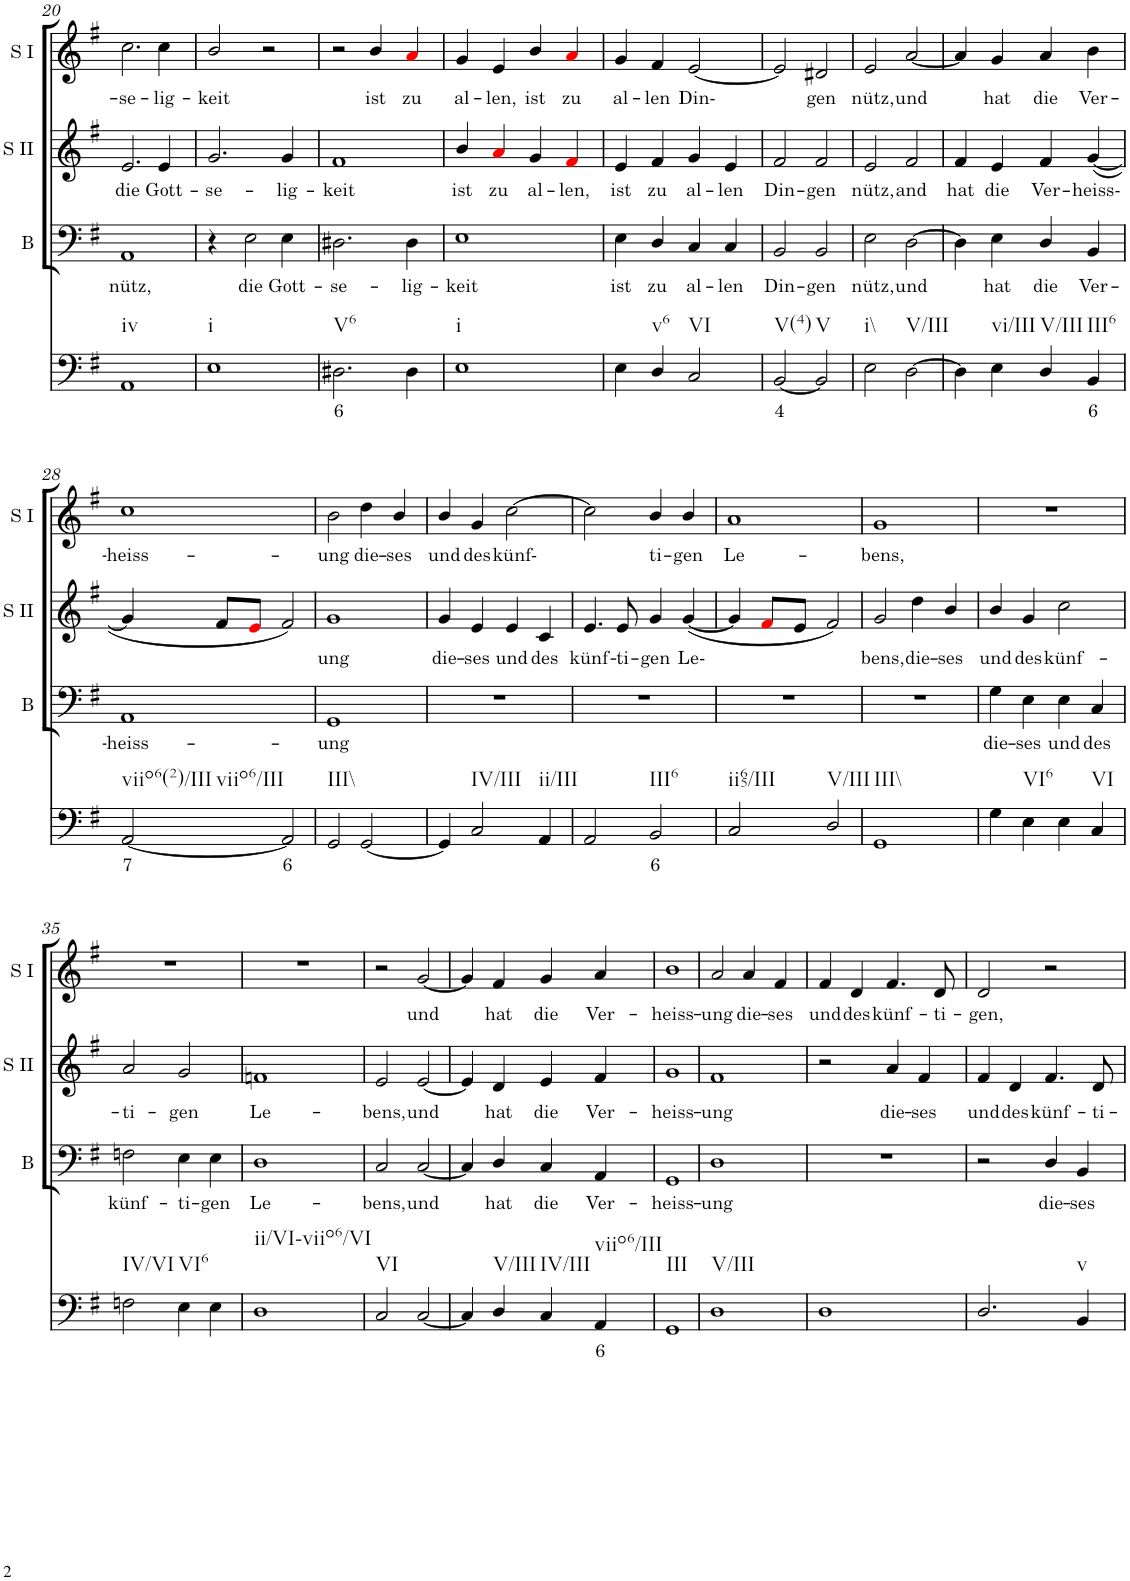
**kern	**text	**kern	**text	**kern	**text	**kern	**text
*part4	*part4	*part3	*part3	*part2	*part2	*part1	*part1
*staff4	*staff4	*staff3	*staff3	*staff2	*staff2	*staff1	*staff1
*I"Continuo	*	*I"Bass	*	*I"Soprano II	*	*I"Soprano I	*
*	*	*I'B	*	*I'S II	*	*I'S I	*
!!LO:PB:g=z
*clefF4	*	*clefF4	*	*clefG2	*	*clefG2	*
*k[f#]	*	*k[f#]	*	*k[f#]	*	*k[f#]	*
*M4/4	*	*M4/4	*	*M4/4	*	*M4/4	*
=20	=20	=20	=20	=20	=20	=20	=20
!LO:TX:b:t=iv	!	!	!	!	!	!	!
!	!	!	!LO:LY:b	!	!LO:LY:b	!	!LO:LY:b
1AA	.	1AA	nütz,	2.e/	die	2.cc\	se-
!	!	!	!	!	!LO:LY:b	!	!LO:LY:b
.	.	.	.	4e/	Gott-	4cc\	lig-
=21	=21	=21	=21	=21	=21	=21	=21
!LO:TX:b:t=i	!	!	!	!	!	!	!
!	!	!	!	!	!LO:LY:b	!	!LO:LY:b
1E	.	4r	.	2.g/	se-	2b/	keit
!	!	!	!LO:LY:b	!	!	!	!
.	.	2E\	die	.	.	.	.
.	.	.	.	.	.	2r	.
!	!	!	!LO:LY:b	!	!LO:LY:b	!	!
.	.	4E\	Gott-	4g/	lig-	.	.
=22	=22	=22	=22	=22	=22	=22	=22
!LO:TX:b:t=V6	!	!	!	!	!	!	!
!	!LO:LY:b	!	!LO:LY:b	!	!LO:LY:b	!	!
2.D#X\	6	2.D#X\	se-	1f#	keit	2r	.
!	!	!	!	!	!	!	!LO:LY:b
.	.	.	.	.	.	4b/	ist
!	!	!	!LO:LY:b	!	!	!	!LO:LY:b
4D#\	.	4D#\	lig-	.	.	4ai/	zu
=23	=23	=23	=23	=23	=23	=23	=23
!LO:TX:b:t=i	!	!	!	!	!	!	!
!	!	!	!LO:LY:b	!	!LO:LY:b	!	!LO:LY:b
1E	.	1E	keit	4b/	ist	4g/	al-
!	!	!	!	!	!LO:LY:b	!	!LO:LY:b
.	.	.	.	4ai/	zu	4e/	len,
!	!	!	!	!	!LO:LY:b	!	!LO:LY:b
.	.	.	.	4g/	al-	4b/	ist
!	!	!	!	!	!LO:LY:b	!	!LO:LY:b
.	.	.	.	4f#i/	len,	4ai/	zu
=24	=24	=24	=24	=24	=24	=24	=24
!	!	!	!LO:LY:b	!	!LO:LY:b	!	!LO:LY:b
4E\	.	4E\	ist	4e/	ist	4g/	al-
!LO:TX:b:t=v6	!	!	!	!	!	!	!
!	!	!	!LO:LY:b	!	!LO:LY:b	!	!LO:LY:b
4D/	.	4D/	zu	4f#/	zu	4f#/	len
!LO:TX:b:t=VI	!	!	!	!	!	!	!
!	!	!	!LO:LY:b	!	!LO:LY:b	!	!LO:LY:b
2C/	.	4C/	al-	4g/	al-	[2e/	Din-
!	!	!	!LO:LY:b	!	!LO:LY:b	!	!
.	.	4C/	len	4e/	len	.	.
=25	=25	=25	=25	=25	=25	=25	=25
!LO:TX:b:t=V(4)	!	!	!	!	!	!	!
!	!LO:LY:b	!	!LO:LY:b	!	!LO:LY:b	!	!
[2BB/	4	2BB/	Din-	2f#/	Din-	2e/]	.
!LO:TX:b:t=V	!	!	!	!	!	!	!
!	!	!	!LO:LY:b	!	!LO:LY:b	!	!LO:LY:b
2BB/]	.	2BB/	gen	2f#/	gen	2d#X/	gen
=26	=26	=26	=26	=26	=26	=26	=26
!LO:TX:b:t=i\\	!	!	!	!	!	!	!
!	!	!	!LO:LY:b	!	!LO:LY:b	!	!LO:LY:b
2E\	.	2E\	nütz,	2e/	nütz,	2e/	nütz,
!LO:TX:b:t=V/III	!	!	!	!	!	!	!
!	!	!	!LO:LY:b	!	!LO:LY:b	!	!LO:LY:b
[2D\	.	[2D\	und	2f#/	and	[2a/	und
=27	=27	=27	=27	=27	=27	=27	=27
!	!	!	!	!	!LO:LY:b	!	!
4D\]	.	4D\]	.	4f#/	hat	4a/]	.
!LO:TX:b:t=vi/III	!	!	!	!	!	!	!
!	!	!	!LO:LY:b	!	!LO:LY:b	!	!LO:LY:b
4E\	.	4E\	hat	4e/	die	4g/	hat
!LO:TX:b:t=V/III	!	!	!	!	!	!	!
!	!	!	!LO:LY:b	!	!LO:LY:b	!	!LO:LY:b
4D/	.	4D/	die	4f#/	Ver-	4a/	die
!LO:TX:b:t=III6	!	!	!	!	!	!	!
!	!LO:LY:b	!	!LO:LY:b	!	!LO:LY:b	!	!LO:LY:b
4BB/	6	4BB/	Ver-	([4g/	heiss-	4b\	Ver-
!!LO:LB:g=z
=28	=28	=28	=28	=28	=28	=28	=28
!LO:TX:b:t=viio6(2)/III	!	!	!	!	!	!	!
!LO:TX:b:t=viio6/III	!	!	!	!	!	!	!
!	!LO:LY:b	!	!LO:LY:b	!	!	!	!LO:LY:b
[2AA/	7	1AA	heiss-	4g/]	.	1cc	heiss-
.	.	.	.	8f#/L	.	.	.
.	.	.	.	8ei/J	.	.	.
!	!LO:LY:b	!	!	!	!	!	!
2AA/]	6	.	.	2f#/)	.	.	.
=29	=29	=29	=29	=29	=29	=29	=29
!LO:TX:b:t=III\\	!	!	!	!	!	!	!
!	!	!	!LO:LY:b	!	!LO:LY:b	!	!LO:LY:b
2GG/	.	1GG	ung	1g	ung	2b\	ung
!	!	!	!	!	!	!	!LO:LY:b
[2GG/	.	.	.	.	.	4dd\	die-
!	!	!	!	!	!	!	!LO:LY:b
.	.	.	.	.	.	4b/	ses
=30	=30	=30	=30	=30	=30	=30	=30
!	!	!	!	!	!LO:LY:b	!	!LO:LY:b
4GG/]	.	1r	.	4g/	die-	4b/	und
!LO:TX:b:t=IV/III	!	!	!	!	!	!	!
!	!	!	!	!	!LO:LY:b	!	!LO:LY:b
2C/	.	.	.	4e/	ses	4g/	des
!	!	!	!	!	!LO:LY:b	!	!LO:LY:b
.	.	.	.	4e/	und	[2cc\	künf-
!LO:TX:b:t=ii/III	!	!	!	!	!	!	!
!	!	!	!	!	!LO:LY:b	!	!
4AA/	.	.	.	4c/	des	.	.
=31	=31	=31	=31	=31	=31	=31	=31
!	!	!	!	!	!LO:LY:b	!	!
2AA/	.	1r	.	4.e/	künf-	2cc\]	.
!	!	!	!	!	!LO:LY:b	!	!
.	.	.	.	8e/	ti-	.	.
!LO:TX:b:t=III6	!	!	!	!	!	!	!
!	!LO:LY:b	!	!	!	!LO:LY:b	!	!LO:LY:b
2BB/	6	.	.	4g/	gen	4b/	ti-
!	!	!	!	!	!LO:LY:b	!	!LO:LY:b
.	.	.	.	([4g/	Le-	4b/	gen
=32	=32	=32	=32	=32	=32	=32	=32
!LO:TX:b:t=ii65/III	!	!	!	!	!	!	!
!	!	!	!	!	!	!	!LO:LY:b
2C/	.	1r	.	4g/]	.	1a	Le-
.	.	.	.	8f#i/L	.	.	.
.	.	.	.	8e/J	.	.	.
!LO:TX:b:t=V/III	!	!	!	!	!	!	!
2D/	.	.	.	2f#/)	.	.	.
=33	=33	=33	=33	=33	=33	=33	=33
!LO:TX:b:t=III\\	!	!	!	!	!	!	!
!	!	!	!	!	!LO:LY:b	!	!LO:LY:b
1GG	.	1r	.	2g/	bens,	1g	bens,
!	!	!	!	!	!LO:LY:b	!	!
.	.	.	.	4dd\	die-	.	.
!	!	!	!	!	!LO:LY:b	!	!
.	.	.	.	4b/	ses	.	.
=34	=34	=34	=34	=34	=34	=34	=34
!	!	!	!LO:LY:b	!	!LO:LY:b	!	!
4G\	.	4G\	die-	4b/	und	1r	.
!LO:TX:b:t=VI6	!	!	!	!	!	!	!
!	!	!	!LO:LY:b	!	!LO:LY:b	!	!
4E\	.	4E\	ses	4g/	des	.	.
!	!	!	!LO:LY:b	!	!LO:LY:b	!	!
4E\	.	4E\	und	2cc\	künf-	.	.
!LO:TX:b:t=VI	!	!	!	!	!	!	!
!	!	!	!LO:LY:b	!	!	!	!
4C/	.	4C/	des	.	.	.	.
!!LO:LB:g=z
=35	=35	=35	=35	=35	=35	=35	=35
!LO:TX:b:t=IV/VI	!	!	!	!	!	!	!
!	!	!	!LO:LY:b	!	!LO:LY:b	!	!
2Fn\	.	2Fn\	künf-	2a/	ti-	1r	.
!LO:TX:b:t=VI6	!	!	!	!	!	!	!
!	!	!	!LO:LY:b	!	!LO:LY:b	!	!
4E\	.	4E\	ti-	2g/	gen	.	.
!	!	!	!LO:LY:b	!	!	!	!
4E\	.	4E\	gen	.	.	.	.
=36	=36	=36	=36	=36	=36	=36	=36
!LO:TX:b:t=ii/VI-viio6/VI	!	!	!	!	!	!	!
!	!	!	!LO:LY:b	!	!LO:LY:b	!	!
1D	.	1D	Le-	1fn	Le-	1r	.
=37	=37	=37	=37	=37	=37	=37	=37
!LO:TX:b:t=VI	!	!	!	!	!	!	!
!	!	!	!LO:LY:b	!	!LO:LY:b	!	!
2C/	.	2C/	bens,	2e/	bens,	2r	.
!	!	!	!LO:LY:b	!	!LO:LY:b	!	!LO:LY:b
[2C/	.	[2C/	und	[2e/	und	[2g/	und
=38	=38	=38	=38	=38	=38	=38	=38
4C/]	.	4C/]	.	4e/]	.	4g/]	.
!LO:TX:b:t=V/III	!	!	!	!	!	!	!
!	!	!	!LO:LY:b	!	!LO:LY:b	!	!LO:LY:b
4D/	.	4D/	hat	4d/	hat	4f#/	hat
!LO:TX:b:t=IV/III	!	!	!	!	!	!	!
!	!	!	!LO:LY:b	!	!LO:LY:b	!	!LO:LY:b
4C/	.	4C/	die	4e/	die	4g/	die
!LO:TX:b:t=viio6/III	!	!	!	!	!	!	!
!	!LO:LY:b	!	!LO:LY:b	!	!LO:LY:b	!	!LO:LY:b
4AA/	6	4AA/	Ver-	4f#/	Ver-	4a/	Ver-
=39	=39	=39	=39	=39	=39	=39	=39
!LO:TX:b:t=III	!	!	!	!	!	!	!
!	!	!	!LO:LY:b	!	!LO:LY:b	!	!LO:LY:b
1GG	.	1GG	heiss-	1g	heiss-	1b	heiss-
=40	=40	=40	=40	=40	=40	=40	=40
!LO:TX:b:t=V/III	!	!	!	!	!	!	!
!	!	!	!LO:LY:b	!	!LO:LY:b	!	!LO:LY:b
1D	.	1D	ung	1f#	ung	2a/	ung
!	!	!	!	!	!	!	!LO:LY:b
.	.	.	.	.	.	4a/	die-
!	!	!	!	!	!	!	!LO:LY:b
.	.	.	.	.	.	4f#/	ses
=41	=41	=41	=41	=41	=41	=41	=41
!	!	!	!	!	!	!	!LO:LY:b
1D	.	1r	.	2r	.	4f#/	und
!	!	!	!	!	!	!	!LO:LY:b
.	.	.	.	.	.	4d/	des
!	!	!	!	!	!LO:LY:b	!	!LO:LY:b
.	.	.	.	4a/	die-	4.f#/	künf-
!	!	!	!	!	!LO:LY:b	!	!
.	.	.	.	4f#/	ses	.	.
!	!	!	!	!	!	!	!LO:LY:b
.	.	.	.	.	.	8d/	ti-
=42	=42	=42	=42	=42	=42	=42	=42
!	!	!	!	!	!LO:LY:b	!	!LO:LY:b
2.D/	.	2r	.	4f#/	und	2d/	gen,
!	!	!	!	!	!LO:LY:b	!	!
.	.	.	.	4d/	des	.	.
!	!	!	!LO:LY:b	!	!LO:LY:b	!	!
.	.	4D/	die-	4.f#/	künf-	2r	.
!LO:TX:b:t=v	!	!	!	!	!	!	!
!	!	!	!LO:LY:b	!	!	!	!
4BB/	.	4BB/	ses	.	.	.	.
!	!	!	!	!	!LO:LY:b	!	!
.	.	.	.	8d/	ti-	.	.
=	=	=	=	=	=	=	=
*-	*-	*-	*-	*-	*-	*-	*-
